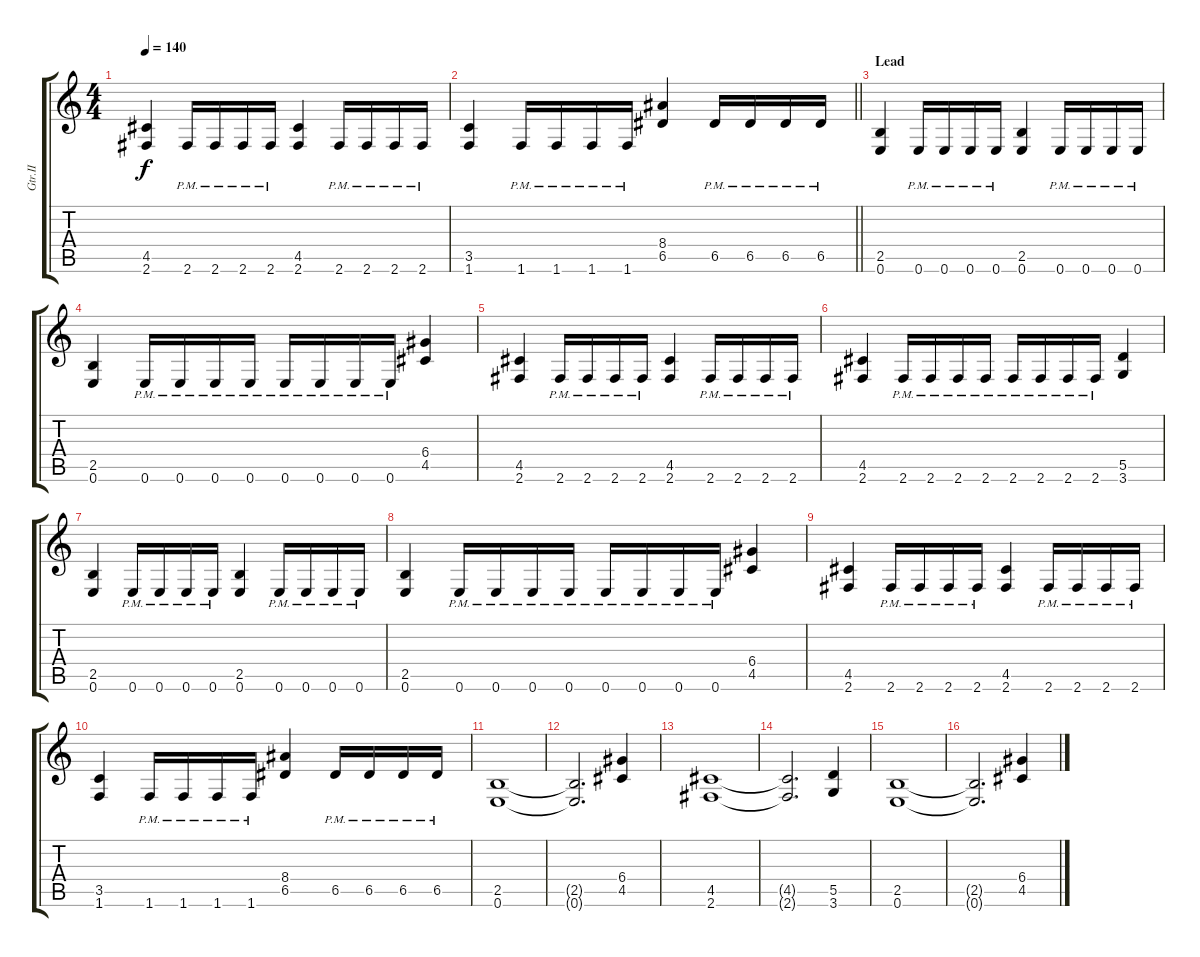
\track ("Gtr.II" "Gtr.II") {instrument overdrivenguitar}
\staff {score tabs}
\tuning (E4 B3 G3 D3 A2 E2) {hide}
\ts (4 4)
\tempo 140
\clef g2
\ks c
(4.5 2.6).4{dy f} 2.6{pm}.16 2.6{pm}.16 2.6{pm}.16 2.6{pm}.16 (4.5 2.6).4 2.6{pm}.16 2.6{pm}.16 2.6{pm}.16 2.6{pm}.16 |
\barLineRight lightlight
(3.5 1.6).4 1.6{pm}.16 1.6{pm}.16 1.6{pm}.16 1.6{pm}.16 (8.4 6.5).4 6.5{pm}.16 6.5{pm}.16 6.5{pm}.16 6.5{pm}.16 |
\section ("" "Lead")
(2.5 0.6).4 0.6{pm}.16 0.6{pm}.16 0.6{pm}.16 0.6{pm}.16 (2.5 0.6).4 0.6{pm}.16 0.6{pm}.16 0.6{pm}.16 0.6{pm}.16 |
(2.5 0.6).4 0.6{pm}.16 0.6{pm}.16 0.6{pm}.16 0.6{pm}.16 0.6{pm}.16 0.6{pm}.16 0.6{pm}.16 0.6{pm}.16 (6.4 4.5).4 |
(4.5 2.6).4 2.6{pm}.16 2.6{pm}.16 2.6{pm}.16 2.6{pm}.16 (4.5 2.6).4 2.6{pm}.16 2.6{pm}.16 2.6{pm}.16 2.6{pm}.16 |
(4.5 2.6).4 2.6{pm}.16 2.6{pm}.16 2.6{pm}.16 2.6{pm}.16 2.6{pm}.16 2.6{pm}.16 2.6{pm}.16 2.6{pm}.16 (5.5 3.6).4 |
(2.5 0.6).4 0.6{pm}.16 0.6{pm}.16 0.6{pm}.16 0.6{pm}.16 (2.5 0.6).4 0.6{pm}.16 0.6{pm}.16 0.6{pm}.16 0.6{pm}.16 |
(2.5 0.6).4 0.6{pm}.16 0.6{pm}.16 0.6{pm}.16 0.6{pm}.16 0.6{pm}.16 0.6{pm}.16 0.6{pm}.16 0.6{pm}.16 (6.4 4.5).4 |
(4.5 2.6).4 2.6{pm}.16 2.6{pm}.16 2.6{pm}.16 2.6{pm}.16 (4.5 2.6).4 2.6{pm}.16 2.6{pm}.16 2.6{pm}.16 2.6{pm}.16 |
(3.5 1.6).4 1.6{pm}.16 1.6{pm}.16 1.6{pm}.16 1.6{pm}.16 (8.4 6.5).4 6.5{pm}.16 6.5{pm}.16 6.5{pm}.16 6.5{pm}.16 |
(2.5 0.6).1 |
(2.5{t} 0.6{t}).2{d} (6.4 4.5).4 |
(4.5 2.6).1 |
(4.5{t} 2.6{t}).2{d} (5.5 3.6).4 |
(2.5 0.6).1 |
(2.5{t} 0.6{t}).2{d} (6.4 4.5).4
